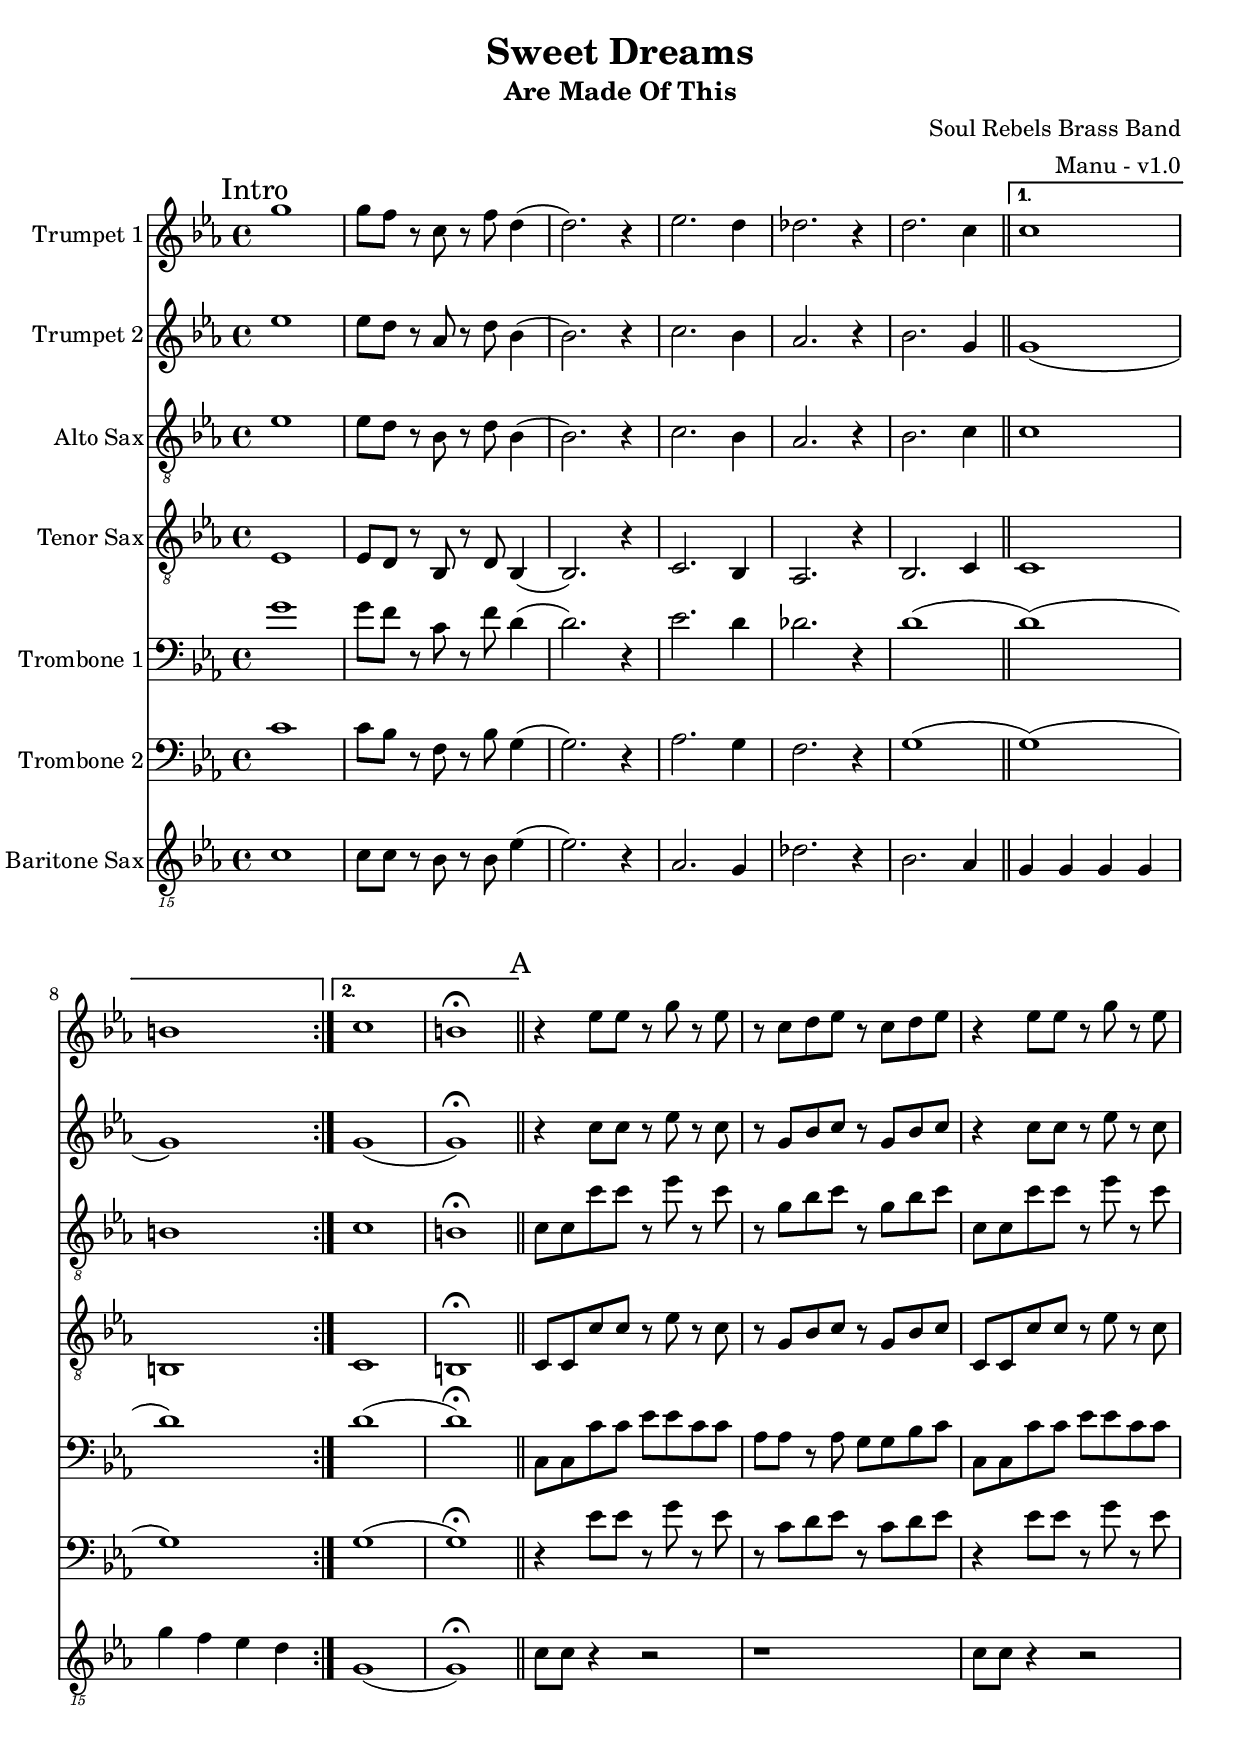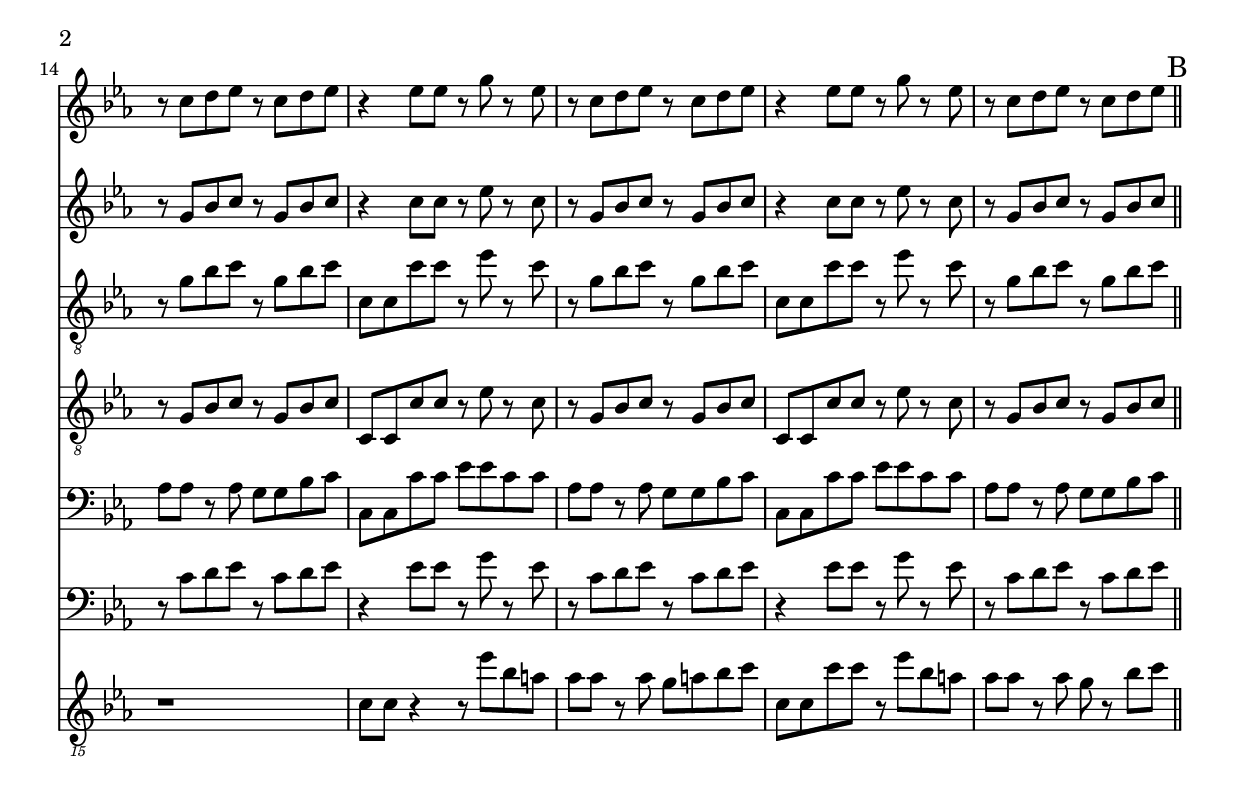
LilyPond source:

\version "2.18.2"

global = {
  \key c \minor
  \time 4/4
}

trumpetBbOne = \relative c'' {
  \global

  \mark "Intro"
  \repeat volta 2 {
    g'1 | g8 f r c r f d4 (| d2.) r4 | ees2. d4 |
    des2. r4 | d2. c4 \bar "||"
  }

  \alternative {
    { c1 | b | }
    { c1 | b \fermata \bar "||" }
  }

  % A
  \mark "A"
  r4 ees8 ees r g r ees | r c d ees r c d ees | r4 ees8 ees r g r ees | r c d ees r c d ees |
  r4 ees8 ees r g r ees | r c d ees r c d ees | r4 ees8 ees r g r ees | r c d ees r c d ees \bar "||"
}

trumpetBbTwo = \relative c'' {
  \global

  \mark "Intro"
  \repeat volta 2 {
    ees1 | ees8 d r aes r d bes4 (| bes2.) r4 | c2. bes4 |
    aes2. r4 | bes2. g4 \bar "||"
  }

  \alternative {
    { g1 (| g ) | }
    { g1 (| g ) \fermata \bar "||" }
  }

  % A
  \mark "A"
  r4 c8 c r ees r c | r g bes c r g bes c | r4 c8 c r ees r c | r g bes c r g bes c |
  r4 c8 c r ees r c | r g bes c r g bes c | r4 c8 c r ees r c | r g bes c r g bes c \bar "||"
}

altoSax = \relative c'' {
  \global

  \mark "Intro"
  \repeat volta 2 {
    ees,1 | ees8 d r bes r d bes4 (| bes2.) r4 | c2. bes4 |
    aes2. r4 | bes2. c4 \bar "||"
  }

  \alternative {
    { c1 | b | }
    { c1 | b \fermata \bar "||" }
  }

  % A
  \mark "A"
  c8 c c' c r ees r c | r g bes c r g bes c | c,8 c c' c r ees r c | r g bes c r g bes c |
  c,8 c c' c r ees r c | r g bes c r g bes c | c,8 c c' c r ees r c | r g bes c r g bes c \bar "||"
}

tenorSax = \relative c'' {
  \global

  \mark "Intro"
  \repeat volta 2 {
    ees,,1 | ees8 d r bes r d bes4 (| bes2.) r4 | c2. bes4 |
    aes2. r4 | bes2. c4 \bar "||"
  }

  \alternative {
    { c1 | b | }
    { c1 | b \fermata \bar "||" }
  }

  % A
  \mark "A"
  c8 c c' c r ees r c | r g bes c r g bes c | c,8 c c' c r ees r c | r g bes c r g bes c |
  c,8 c c' c r ees r c | r g bes c r g bes c | c,8 c c' c r ees r c | r g bes c r g bes c \bar "||"
}

tromboneOne = \relative c {
  \global

  \mark "Intro"
  \repeat volta 2 {
    g''1 | g8 f r c r f d4 (| d2.) r4 | ees2. d4 |
    des2. r4 | d1 (\bar "||"
  }

  \alternative {
    { d1) (| d) | }
    { d1 (| d) \fermata \bar "||" }
  }

  % A
  \mark "A"
  c,8 c c' c ees ees c c | aes aes r aes g g bes c | c,8 c c' c ees ees c c | aes aes r aes g g bes c |
  c,8 c c' c ees ees c c | aes aes r aes g g bes c | c,8 c c' c ees ees c c | aes aes r aes g g bes c \bar "||"
}

tromboneTwo = \relative c {
  \global

  \mark "Intro"
  \repeat volta 2 {
    c'1 | c8 bes r f r bes g4 (| g2.) r4 | aes2. g4 |
    f2. r4 | g1 (\bar "||"
  }

  \alternative {
    { g1) (| g) | }
    { g1 (| g) \fermata \bar "||" }
  }

  % A
  \mark "A"
  r4 ees'8 ees r g r ees | r c d ees r c d ees | r4 ees8 ees r g r ees | r c d ees r c d ees |
  r4 ees8 ees r g r ees | r c d ees r c d ees | r4 ees8 ees r g r ees | r c d ees r c d ees \bar "||"
}

baritoneSax = \relative c {
  \global

  % Intro
  \mark "Intro"
  \repeat volta 2 {
    c1 | c8 c r bes r bes ees4 (| ees2.) r4 | aes,2. g4 |
    des'2. r4 | bes2. aes4 \bar "||"
  }

  \alternative {
    { g g g g | g' f ees d | }
    { g,1 (| g) \fermata \bar "||" }
  }

  % A
  \mark "A"
  c8 c r4 r2 | r1 | c8 c r4 r2 | r1 |
  c8 c r4 r8 ees' bes a | aes aes r aes g a bes c | c,8 c c' c r8 ees bes a | aes aes r aes g r bes c \bar "||"

  % B
  \mark "B"
}

trumpetBbOnePart = \new Staff \with {
  instrumentName = "Trumpet 1"
  midiInstrument = "trumpet"
} \trumpetBbOne

trumpetBbTwoPart = \new Staff \with {
  instrumentName = "Trumpet 2"
  midiInstrument = "trumpet"
} \trumpetBbTwo

altoSaxPart = \new Staff \with {
  instrumentName = "Alto Sax"
  midiInstrument = "alto sax"
} { \clef "treble_8" \altoSax }

tenorSaxPart = \new Staff \with {
  instrumentName = "Tenor Sax"
  midiInstrument = "tenor sax"
} { \clef "treble_8" \tenorSax }

tromboneOnePart = \new Staff \with {
  instrumentName = "Trombone 1"
  midiInstrument = "trombone"
} { \clef bass \tromboneOne }

tromboneTwoPart = \new Staff \with {
  instrumentName = "Trombone 2"
  midiInstrument = "trombone"
} { \clef bass \tromboneTwo }

baritoneSaxPart = \new Staff \with {
  instrumentName = "Baritone Sax"
  midiInstrument = "baritone sax"
} { \clef "treble_15" \baritoneSax }

\book {
  \paper {
    print-all-headers = ##t
  }

  \score {
    \header {
      title = "Sweet Dreams"
      subtitle = "Are Made Of This"
      composer = "Soul Rebels Brass Band"
      arranger = "Manu - v1.0"
    }

    <<
      \trumpetBbOnePart
      \trumpetBbTwoPart
      \altoSaxPart
      \tenorSaxPart
      \tromboneOnePart
      \tromboneTwoPart
      \baritoneSaxPart
    >>
    \layout { }
    \midi {
      \context {
        \Score
        tempoWholesPerMinute = #(ly:make-moment 120 4)
      }
    }
  }
%{
  \pageBreak

  \score {
    \header {
      title = "Sweet Dreams"
      subtitle = "Are Made Of This"
      composer = "Soul Rebels Brass Band"
      arranger = "Manu - v1.0"
    }
    <<
      \transpose c d \trumpetBbOnePart
    >>
  }

  \pageBreak

  \score {
    \header {
      title = "Sweet Dreams"
      subtitle = "Are Made Of This"
      composer = "Soul Rebels Brass Band"
      arranger = "Manu - v1.0"
    }
    <<
      \transpose c d \trumpetBbTwoPart
    >>
  }

  \pageBreak

  \score {
    \header {
      title = "Sweet Dreams"
      subtitle = "Are Made Of This"
      composer = "Soul Rebels Brass Band"
      arranger = "Manu - v1.0"
    }
    <<
      \transpose c a, \altoSaxOnePart
    >>
  }

  \pageBreak

  \score {
    \header {
      title = "Sweet Dreams"
      subtitle = "Are Made Of This"
      composer = "Soul Rebels Brass Band"
      arranger = "Manu - v1.0"
    }
    <<
      \transpose c a, \altoSaxTwoPart
    >>
  }

  \pageBreak

  \score {
    \header {
      title = "Sweet Dreams"
      subtitle = "Are Made Of This"
      composer = "Soul Rebels Brass Band"
      arranger = "Manu - v1.0"
    }
    <<
      \transpose c d \tenorSaxPart
    >>
  }

  \pageBreak

  \score {
    \header {
      title = "Sweet Dreams"
      subtitle = "Are Made Of This"
      composer = "Soul Rebels Brass Band"
      arranger = "Manu - v1.0"
    }
    <<
      \trombonePart
    >>
  }

  \pageBreak

  \score {
    \header {
      title = "Sweet Dreams"
      subtitle = "Are Made Of This"
      composer = "Soul Rebels Brass Band"
      arranger = "Manu - v1.0"
    }
    <<
      \transpose c a, \baritoneSaxPart
    >>
  }
%}

}

